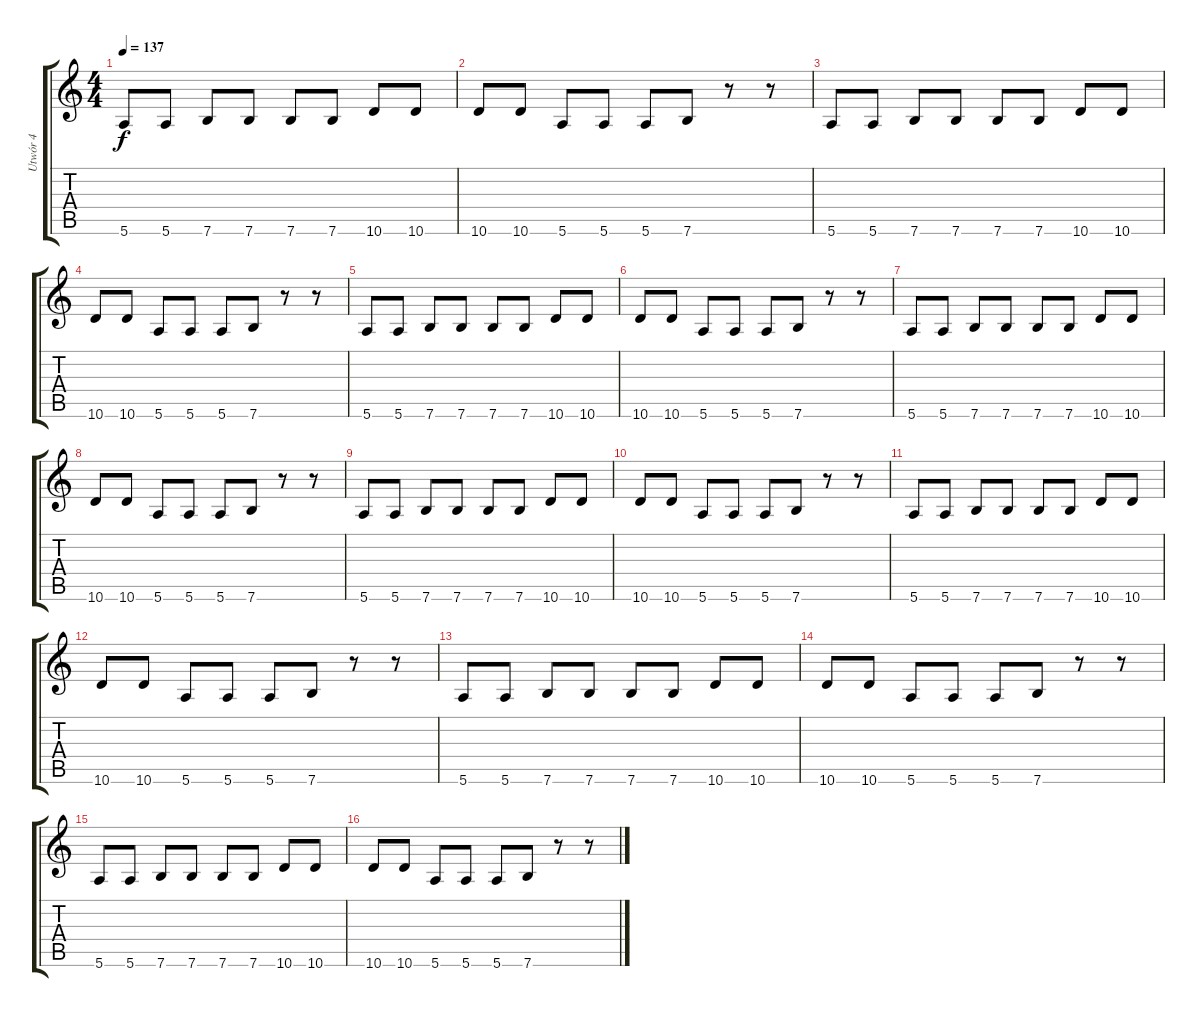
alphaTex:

\track ("Utwór 4" "Utwór 4") {instrument electricbasspick}
\staff {score tabs}
\tuning (E4 B3 G3 D3 A2 E2) {hide}
\ts (4 4)
\tempo 137
\clef g2
\ks c
5.6.8{dy f} 5.6.8 7.6.8 7.6.8 7.6.8 7.6.8 10.6.8 10.6.8 |
10.6.8 10.6.8 5.6.8 5.6.8 5.6.8 7.6.8 r.8 r.8 |
5.6.8 5.6.8 7.6.8 7.6.8 7.6.8 7.6.8 10.6.8 10.6.8 |
10.6.8 10.6.8 5.6.8 5.6.8 5.6.8 7.6.8 r.8 r.8 |
5.6.8 5.6.8 7.6.8 7.6.8 7.6.8 7.6.8 10.6.8 10.6.8 |
10.6.8 10.6.8 5.6.8 5.6.8 5.6.8 7.6.8 r.8 r.8 |
5.6.8 5.6.8 7.6.8 7.6.8 7.6.8 7.6.8 10.6.8 10.6.8 |
10.6.8 10.6.8 5.6.8 5.6.8 5.6.8 7.6.8 r.8 r.8 |
5.6.8 5.6.8 7.6.8 7.6.8 7.6.8 7.6.8 10.6.8 10.6.8 |
10.6.8 10.6.8 5.6.8 5.6.8 5.6.8 7.6.8 r.8 r.8 |
5.6.8 5.6.8 7.6.8 7.6.8 7.6.8 7.6.8 10.6.8 10.6.8 |
10.6.8 10.6.8 5.6.8 5.6.8 5.6.8 7.6.8 r.8 r.8 |
5.6.8 5.6.8 7.6.8 7.6.8 7.6.8 7.6.8 10.6.8 10.6.8 |
10.6.8 10.6.8 5.6.8 5.6.8 5.6.8 7.6.8 r.8 r.8 |
5.6.8 5.6.8 7.6.8 7.6.8 7.6.8 7.6.8 10.6.8 10.6.8 |
10.6.8 10.6.8 5.6.8 5.6.8 5.6.8 7.6.8 r.8 r.8
